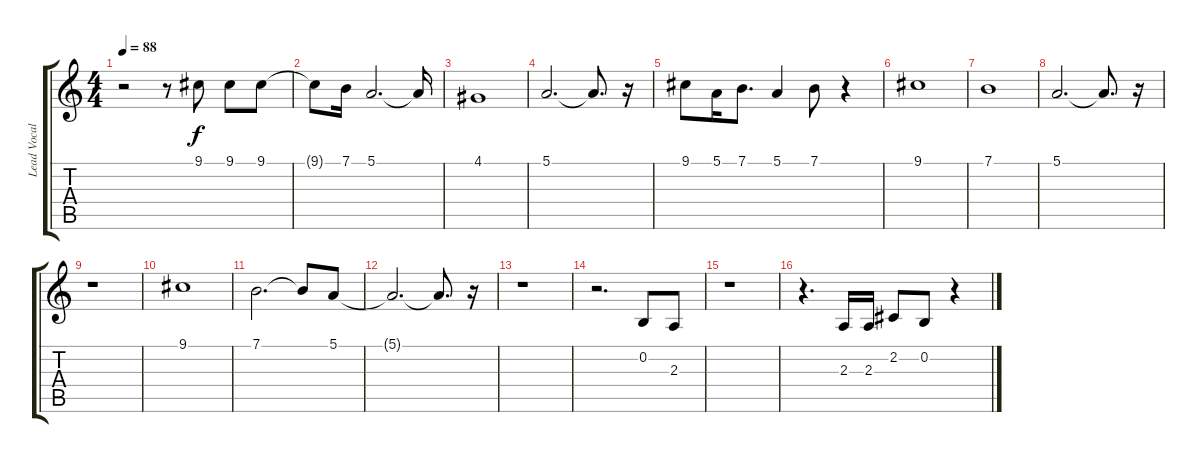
\track ("Lead Vocals" "Lead Vocal") {instrument trombone}
\staff {score tabs}
\tuning (E4 B3 G3 D3 A2 E2) {hide}
\ts (4 4)
\tempo 88
\clef g2
\ks c
r.2{dy f} r.8 9.1.8 9.1.8 9.1.8 |
9.1{t}.8 7.1.16 5.1.2{d} 5.1{t}.16 |
4.1.1 |
5.1.2{d} 5.1{t}.8{d} r.16 |
9.1.8 5.1.16 7.1.8{d} 5.1.4 7.1.8 r.4 |
9.1.1{volume 12} |
7.1.1 |
5.1.2{d} 5.1{t}.8{d} r.16 |
r.1 |
9.1.1 |
7.1.2{d} 7.1{t}.8 5.1.8 |
5.1{t}.2{d} 5.1{t}.8{d} r.16 |
r.1 |
r.2{d} 0.2.8{volume 11} 2.3.8 |
r.1 |
r.4{d} 2.3.16 2.3.16 2.2.8 0.2.8 r.4
